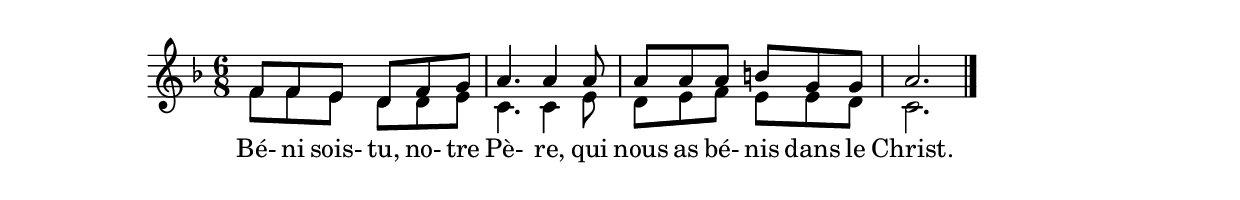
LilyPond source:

\version "2.20.0"
\language "italiano"

armure = { \key fa \major \time 6/8  }

Soprane   = \relative { fa'8 fa mi re fa sol la4. la4 la8 la la la si sol sol la2. \bar "|." }
Alto      = \relative { fa'8 fa mi re re mi  do4. do4 mi8 re mi fa mi mi  re  do2. \bar "|." }

Refrain =
\lyricmode { Bé- ni sois- tu, no- tre Pè- re, qui nous as bé- nis dans le Christ. }

\score {
  \new ChoirStaff <<
  \new Staff <<
  \armure
  \new Voice = "Sop"  { \voiceOne  \Soprane }
  \new Voice = "Alto" { \voiceTwo \Alto }
  \new Lyrics \lyricsto "Sop" { \Refrain   }
  >>
  >>
}